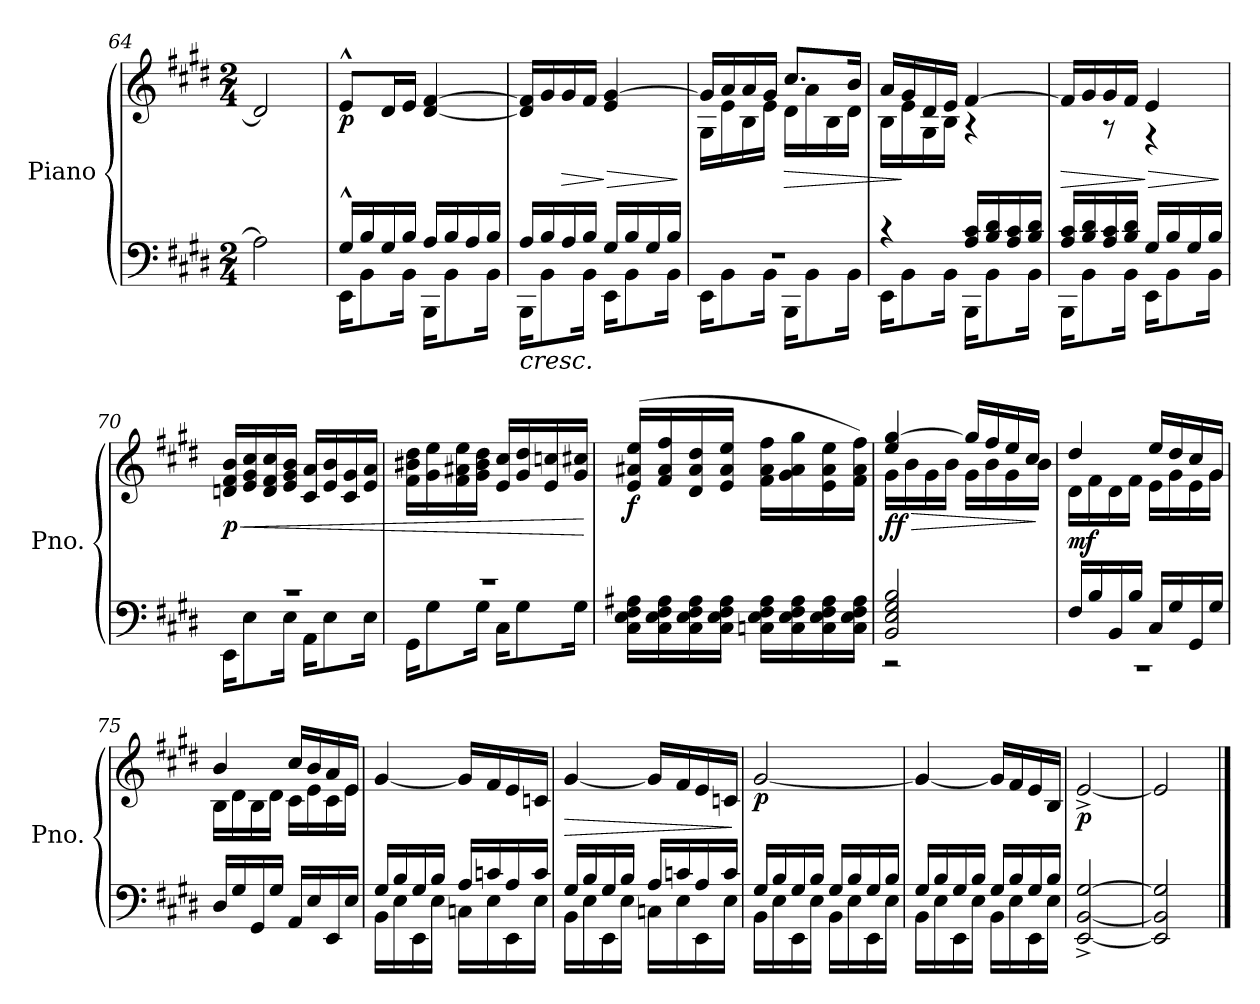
**kern	**kern	**dynam
*part1	*part1	*part1
*staff2	*staff1	*staff1/2
*I"Piano	*	*
*I'Pno.	*	*
*clefF4	*clefG2	*
*k[f#c#g#d#]	*k[f#c#g#d#]	*
*M2/4	*M2/4	*
=64	=64	=64
2A\]	2d#/]	.
=65	=65	=65
*	*MM32	*
*^	*	*
!	!	!	!LO:DY:b
16G#^^/LL	16EE\KL	8e^^/L	p
16B/	8BB\	.	.
16G#/	.	16d#/L	.
16B/JJ	16BB\Jk	16e/JJ	.
16A/LL	16BBB\KL	[4d#/ [4f#/	.
16B/	8BB\	.	.
16A/	.	.	.
16B/JJ	16BB\Jk	.	.
!!LO:LB:g=z
=66	=66	=66	=66
!	!	!	!LO:HP:b=2
16A/LL	16BBB\KL	16d#/] 16f#/]LL	<
16B/	8BB\	16g#/	.
!	!	!	!LO:HP:b
16A/	.	16g#/	>
16B/JJ	16BB\Jk	16f#/JJ	.
!	!	!	!LO:HP:n=1:b
16G#/LL	16EE\KL	4e/ [4g#/	] >
16B/	8BB\	.	.
16G#/	.	.	.
16B/JJ	16BB\Jk	.	.
*v	*v	*	*
.	.	]
=67	=67	=67
*^	*^	*
2r	16EE\KL	16g#/LL]	16G#\LL	.
.	8BB\	16a/	16e\	[
.	.	16a/	16B\	.
.	16BB\Jk	16g#/JJ	16e\JJ	.
!	!	!	!	!LO:HP:b
.	16BBB\KL	8.cc#/L	16d#\LL	>
.	8BB\	.	16a\	.
.	.	.	16B\	.
.	16BB\Jk	16b/Jk	16d#\JJ	.
=68	=68	=68	=68	=68
4r	16EE\KL	16a/LL	16B\LL	.
.	8BB\	16g#/	16e\	]
.	.	16d#/	16G#\	.
.	16BB\Jk	16e/JJ	16B\JJ	.
16A/ 16c#/LL	16BBB\KL	[4f#/	4r	.
16B/ 16d#/	8BB\	.	.	.
16A/ 16c#/	.	.	.	.
16B/ 16d#/JJ	16BB\Jk	.	.	.
=69	=69	=69	=69	=69
!	!	!	!	!LO:HP:b
16A/ 16c#/LL	16BBB\KL	16f#/LL]	8ryy	>
16B/ 16d#/	8BB\	16g#/	.	.
16A/ 16c#/	.	16g#/	8r	.
16B/ 16d#/JJ	16BB\Jk	16f#/JJ	.	.
!	!	!	!	!LO:HP:n=1:b
16G#/LL	16EE\KL	4e/	4r	] > ] ]
16B/	8BB\	.	.	.
16G#/	.	.	.	.
16B/JJ	16BB\Jk	.	.	.
*v	*v	*	*	*
*	*v	*v	*
.	.	]
!!LO:PB:g=z
=70	=70	=70
*^	*	*
!	!	!	!LO:HP:b
!	!	!	!LO:DY:n=1:b
2r	16EE\KL	16dn/ 16f#/ 16b/LL	< p
.	8E\	16e/ 16g#/ 16cc#/	.
.	.	16d/ 16f#/ 16cc#/	.
.	16E\Jk	16e/ 16g#/ 16b/JJ	.
.	16AA\KL	16c#/ 16a/LL	.
.	8E\	16e/ 16b/	.
.	.	16c#/ 16g#/	.
.	16E\Jk	16e/ 16a/JJ	.
=71	=71	=71	=71
2r	16GG#\KL	16f#\ 16b#X\ 16dd#\LL	.
.	8G#\	16g#\ 16ee\	.
.	.	16f#\ 16a#X\ 16ee\	.
.	16G#\Jk	16g#\ 16b#\ 16dd#\JJ	.
.	16C#\KL	16e/ 16cc#/LL	.
.	8G#\	16g#/ 16dd#/	.
.	.	16e/ 16ccn/	.
.	16G#\Jk	16g#/ 16cc#X/JJ	.
*v	*v	*	*
.	.	[
=72	=72	=72
!	!	!LO:DY:b
16C#\ 16E\ 16F#\ 16A#X\LL	(16e/ 16a#X/ 16ee/LL	f
16C#\ 16E\ 16F#\ 16A#\	16f#/ 16a#/ 16ff#/	.
16C#\ 16E\ 16F#\ 16A#\	16d#/ 16a#/ 16dd#/	.
16C#\ 16E\ 16F#\ 16A#\JJ	16e/ 16a#/ 16ee/JJ	.
16Cn\ 16E\ 16F#\ 16A#\LL	16f#\ 16a#\ 16ff#\LL	.
16C\ 16E\ 16F#\ 16A#\	16g#\ 16a#\ 16gg#\	.
16C\ 16E\ 16F#\ 16A#\	16e\ 16a#\ 16ee\	.
16C\ 16E\ 16F#\ 16A#\JJ	16f#\ 16a#\ 16ff#\JJ)	.
=73	=73	=73
*^	*	*
!	!	!	!LO:HP:b
*	*	*^	*
!	!	!	!	!LO:DY:n=1:b
2BB/ 2E/ 2G#/ 2B/	2r	4ee/ [4gg#/	16g#\LL	> ff
.	.	.	16b\	.
.	.	.	16g#\	.
.	.	.	16b\JJ	.
.	.	16gg#/LL]	16g#\LL	.
.	.	16ff#/	16b\	.
.	.	16ee/	16g#\	.
.	.	16cc#/JJ	16b\JJ	.
*v	*v	*	*	*
*	*v	*v	*
.	.	]
!!LO:LB:g=z
=74	=74	=74
*^	*^	*
!	!	!	!	!LO:DY:b
16F#/LL	2r	4dd#/	16d#\LL	mf
16B/	.	.	16f#\	.
16BB/	.	.	16d#\	.
16B/JJ	.	.	16f#\JJ	.
16C#/LL	.	16ee/LL	16e\LL	.
16G#/	.	16dd#/	16g#\	.
16GG#/	.	16cc#/	16e\	.
16G#/JJ	.	16g#/JJ	16g#\JJ	.
*v	*v	*	*	*
=75	=75	=75	=75
16D#/LL	4b/	16B\LL	.
16G#/	.	16d#\	.
16GG#/	.	16B\	.
16G#/JJ	.	16d#\JJ	.
16AA/LL	16cc#/LL	16c#\LL	.
16E/	16b/	16e\	.
16EE/	16a/	16c#\	.
16E/JJ	16e/JJ	16e\JJ	.
*	*v	*v	*
=76	=76	=76
*^	*	*
16G#/LL	16BB\LL	[4g#/	.
16B/	16E\	.	.
16G#/	16EE\	.	.
16B/JJ	16E\JJ	.	.
16A/LL	16Cn\LL	16g#/LL]	.
16cn/	16E\	16f#/	.
16A/	16EE\	16e/	.
16c/JJ	16E\JJ	16cn/JJ	.
=77	=77	=77	=77
!	!	!	!LO:HP:b
16G#/LL	16BB\LL	[4g#/	>
16B/	16E\	.	.
16G#/	16EE\	.	.
16B/JJ	16E\JJ	.	.
16A/LL	16Cn\LL	16g#/LL]	.
16cn/	16E\	16f#/	.
16A/	16EE\	16e/	.
16c/JJ	16E\JJ	16cn/JJ	.
*v	*v	*	*
.	.	]
!!LO:LB:g=z
=78	=78	=78
*	*MM30	*
*^	*	*
!	!	!	!LO:DY:b
16G#/LL	16BB\LL	[2g#/	p
16B/	16E\	.	.
16G#/	16EE\	.	.
16B/JJ	16E\JJ	.	.
16G#/LL	16BB\LL	.	.
16B/	16E\	.	.
16G#/	16EE\	.	.
16B/JJ	16E\JJ	.	.
=79	=79	=79	=79
*	*	*MM28	*
16G#/LL	16BB\LL	4g#/_	.
16B/	16E\	.	.
16G#/	16EE\	.	.
16B/JJ	16E\JJ	.	.
16G#/LL	16BB\LL	16g#/LL]	.
16B/	16E\	16f#/	.
16G#/	16EE\	16e/	.
16B/JJ	16E\JJ	16B/JJ	.
=80	=80	=80	=80
!	!	!	!LO:DY:b
*v	*v	*	*
[2EE/^ [2BB/^ [2G#/^	[2e^/	p
=81	=81	=81
2EE/] 2BB/] 2G#/]	2e/]	.
==	==	==
*-	*-	*-
